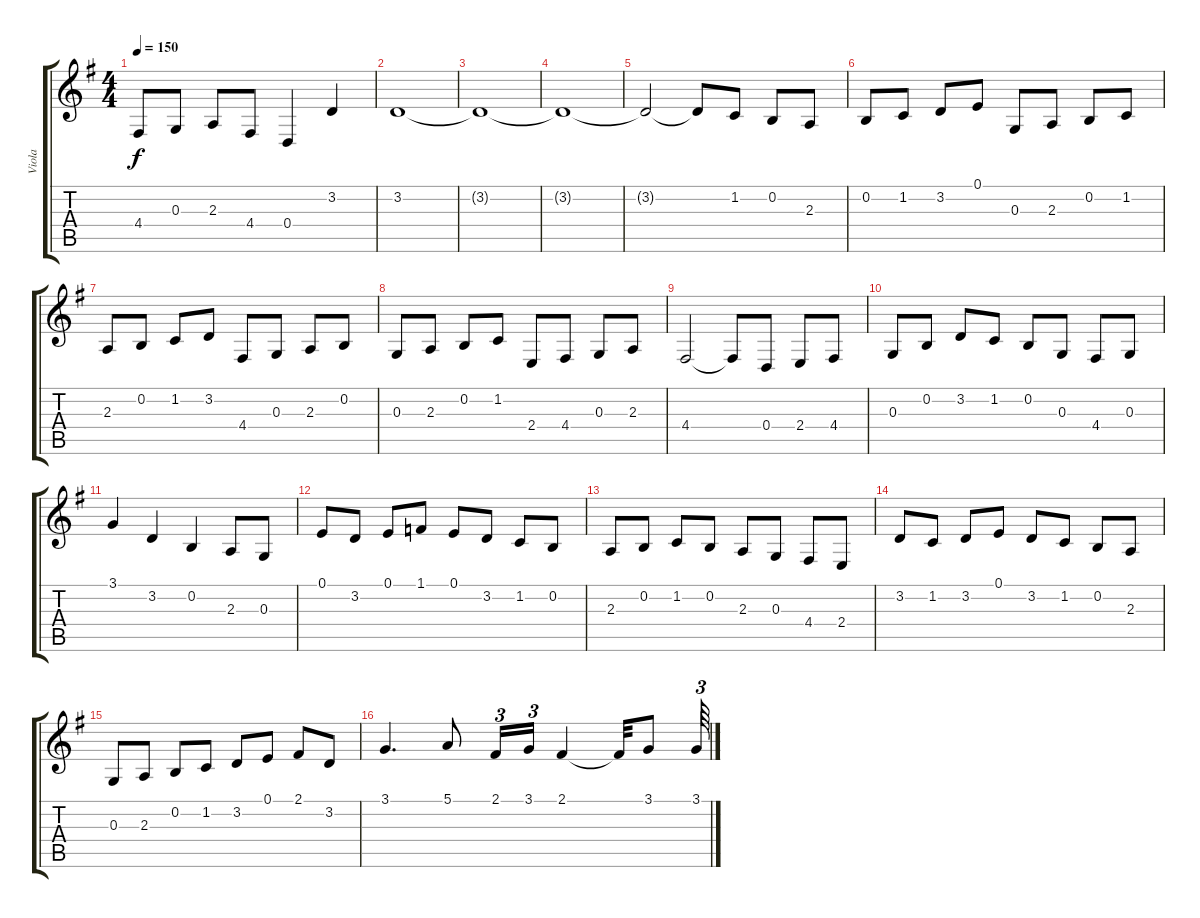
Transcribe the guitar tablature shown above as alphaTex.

\track ("Viola" "Viola") {instrument viola}
\staff {score tabs}
\tuning (E4 B3 G3 D3 A2 E2) {hide}
\ts (4 4)
\tempo 150
\clef g2
\ks g
4.4.8{dy f} 0.3.8 2.3.8 4.4.8 0.4.4 3.2.4 |
3.2.1 |
3.2{t}.1 |
3.2{t}.1 |
3.2{t}.2 3.2{t}.8 1.2.8 0.2.8 2.3.8 |
0.2.8 1.2.8 3.2.8 0.1.8 0.3.8 2.3.8 0.2.8 1.2.8 |
2.3.8 0.2.8 1.2.8 3.2.8 4.4.8 0.3.8 2.3.8 0.2.8 |
0.3.8 2.3.8 0.2.8 1.2.8 2.4.8 4.4.8 0.3.8 2.3.8 |
4.4.2 4.4{t}.8 0.4.8 2.4.8 4.4.8 |
0.3.8 0.2.8 3.2.8 1.2.8 0.2.8 0.3.8 4.4.8 0.3.8 |
3.1.4 3.2.4 0.2.4 2.3.8 0.3.8 |
0.1.8 3.2.8 0.1.8 1.1.8 0.1.8 3.2.8 1.2.8 0.2.8 |
2.3.8 0.2.8 1.2.8 0.2.8 2.3.8 0.3.8 4.4.8 2.4.8 |
3.2.8 1.2.8 3.2.8 0.1.8 3.2.8 1.2.8 0.2.8 2.3.8 |
0.3.8 2.3.8 0.2.8 1.2.8 3.2.8 0.1.8 2.1.8 3.2.8 |
3.1.4{d} 5.1.8 2.1.16{tu (3 2)} 3.1.16{tu (3 2)} 2.1.4 2.1{t}.32 3.1.8 3.1.64{tu (3 2)}
